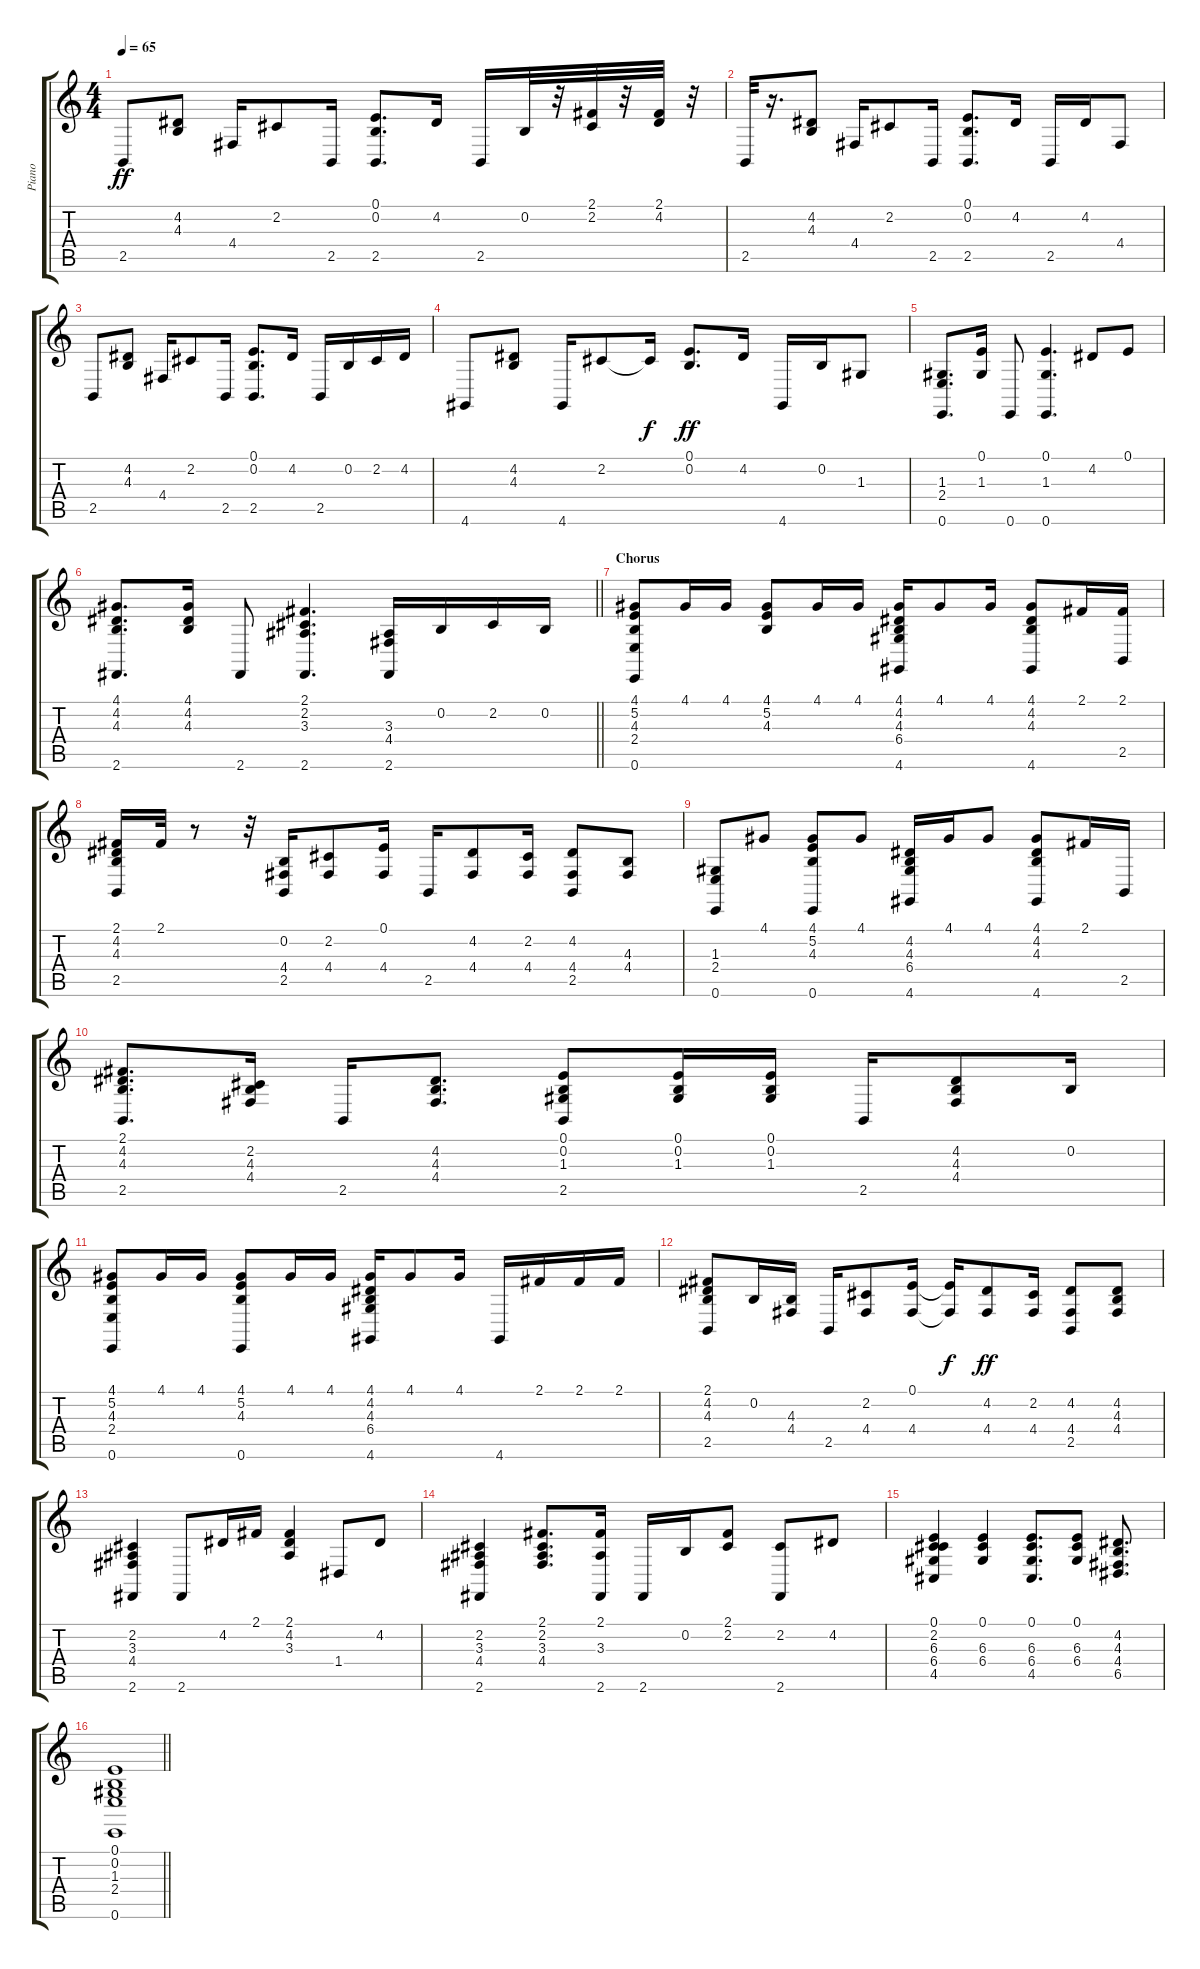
\track ("Piano" "Piano") {instrument acousticgrandpiano}
\staff {score tabs}
\tuning (E4 B3 G3 D3 A2 E2) {hide}
\ts (4 4)
\tempo 65
\clef g2
\ks c
2.5.8{dy ff} (4.2 4.3).8 4.4.16 2.2.8 2.5.16 (0.1 0.2 2.5).8{d} 4.2.16 2.5.16 0.2.32 r.32 (2.1 2.2).32 r.32 (2.1 4.2).32 r.32 |
2.5.32 r.16{d} (4.2 4.3).8 4.4.16 2.2.8 2.5.16 (0.1 0.2 2.5).8{d} 4.2.16 2.5.16 4.2.16 4.4.8 |
2.5.8 (4.2 4.3).8 4.4.16 2.2.8 2.5.16 (0.1 0.2 2.5).8{d} 4.2.16 2.5.16 0.2.16 2.2.16 4.2.16 |
4.6.8 (4.2 4.3).8 4.6.16 2.2.8 2.2{t}.16{dy f} (0.1 0.2).8{d dy ff} 4.2.16 4.6.16 0.2.16 1.3.8 |
(1.3 2.4 0.6).8{d} (0.1 1.3).16 0.6.8 (0.1 1.3 0.6).4{d} 4.2.8 0.1.8 |
\barLineRight lightlight
(4.1 4.2 4.3 2.6).8{d} (4.1 4.2 4.3).16 2.6.8 (2.1 2.2 3.3 2.6).4{d} (3.3 4.4 2.6).16 0.2.16 2.2.16 0.2.16 |
\section ("" "Chorus")
(4.1 5.2 4.3 2.4 0.6).8 4.1.16 4.1.16 (4.1 5.2 4.3).8 4.1.16 4.1.16 (4.1 4.2 4.3 6.4 4.6).16 4.1.8 4.1.16 (4.1 4.2 4.3 4.6).8 2.1.16 (2.1 2.5).16 |
(2.1 4.2 4.3 2.5).16 2.1.32 r.8 r.32 (0.2 4.4 2.5).16 (2.2 4.4).8 (0.1 4.4).16 2.5.16 (4.2 4.4).8 (2.2 4.4).16 (4.2 4.4 2.5).8 (4.3 4.4).8 |
(1.3 2.4 0.6).8 4.1.8 (4.1 5.2 4.3 0.6).8 4.1.8 (4.2 4.3 6.4 4.6).16 4.1.16 4.1.8 (4.1 4.2 4.3 4.6).8 2.1.16 2.5.16 |
(2.1 4.2 4.3 2.5).8{d} (2.2 4.3 4.4).16 2.5.16 (4.2 4.3 4.4).8{d} (0.1 0.2 1.3 2.5).8 (0.1 0.2 1.3).16 (0.1 0.2 1.3).16 2.5.16 (4.2 4.3 4.4).8 0.2.16 |
(4.1 5.2 4.3 2.4 0.6).8 4.1.16 4.1.16 (4.1 5.2 4.3 0.6).8 4.1.16 4.1.16 (4.1 4.2 4.3 6.4 4.6).16 4.1.8 4.1.16 4.6.16 2.1.16 2.1.16 2.1.16 |
(2.1 4.2 4.3 2.5).8 0.2.16 (4.3 4.4).16 2.5.16 (2.2 4.4).8 (0.1 4.4).16 (0.1{t} 4.4{t}).16{dy f} (4.2 4.4).8{dy ff} (2.2 4.4).16 (4.2 4.4 2.5).8 (4.2 4.3 4.4).8 |
(2.2 3.3 4.4 2.6).4 2.6.8 4.2.16 2.1.16 (2.1 4.2 3.3).4 1.4.8 4.2.8 |
(2.2 3.3 4.4 2.6).4 (2.1 2.2 3.3 4.4).8{d} (2.1 3.3 2.6).16 2.6.16 0.2.16 (2.1 2.2).8 (2.2 2.6).8 4.2.8 |
(0.1 2.2 6.3 6.4 4.5).4 (0.1 6.3 6.4).4 (0.1 6.3 6.4 4.5).8{d} (0.1 6.3 6.4).8 (4.2 4.3 4.4 6.5).8{d} |
\barLineRight lightlight
(0.1 0.2 1.3 2.4 0.6).1
